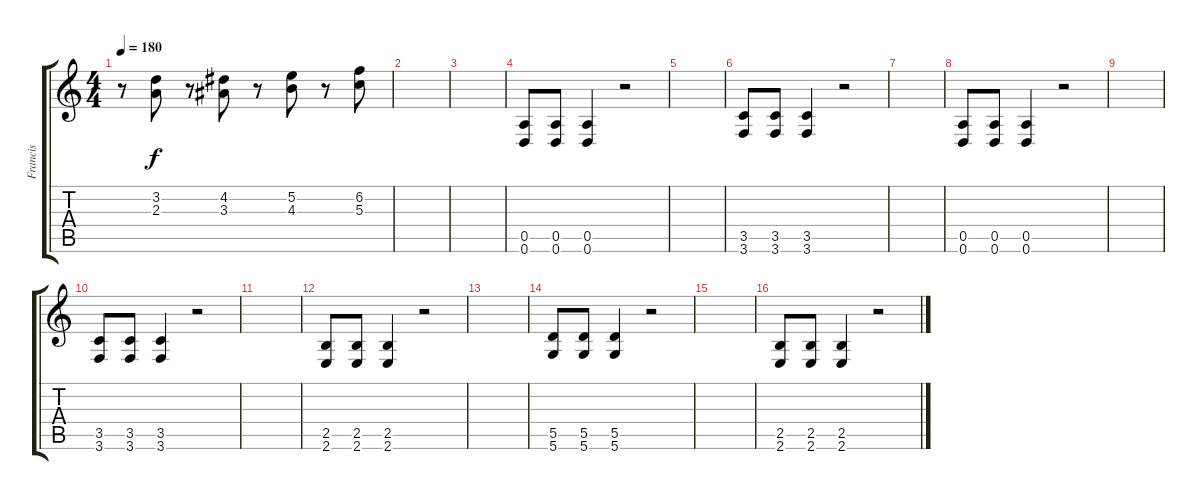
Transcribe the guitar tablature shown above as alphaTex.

\track ("Francis" "Francis") {instrument distortionguitar}
\staff {score tabs}
\tuning (E4 B3 G3 D3 A2 D2) {hide}
\ts (4 4)
\tempo 180
\clef g2
\ks c
r.8{dy f} (3.2 2.3).8 r.8 (4.2 3.3).8 r.8 (5.2 4.3).8 r.8 (6.2 5.3).8 |
|
|
(0.5 0.6).8 (0.5 0.6).8 (0.5 0.6).4 r.2 |
|
(3.5 3.6).8 (3.5 3.6).8 (3.5 3.6).4 r.2 |
|
(0.5 0.6).8 (0.5 0.6).8 (0.5 0.6).4 r.2 |
|
(3.5 3.6).8 (3.5 3.6).8 (3.5 3.6).4 r.2 |
|
(2.5 2.6).8 (2.5 2.6).8 (2.5 2.6).4 r.2 |
|
(5.5 5.6).8 (5.5 5.6).8 (5.5 5.6).4 r.2 |
|
(2.5 2.6).8 (2.5 2.6).8 (2.5 2.6).4 r.2
